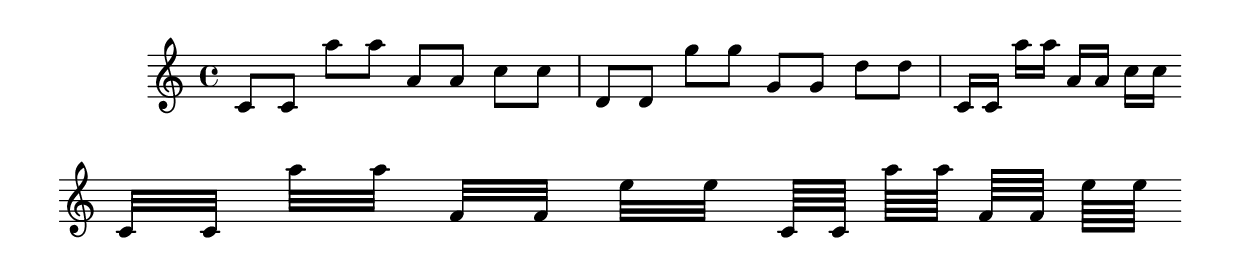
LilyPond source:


\version "2.4.0"

\header{

    texidoc = "In this test for beam quant positions for horizontal beams,
staff lines should be covered in all cases. For 32nd beams, the free stem
lengths are between 2 and 1.5."

}

\score{
	\relative c' { 
		 c8[ c]  a''[ a]
		 a,[ a]  c[ c]
		 d,8[ d]  g'[ g]
		 g,[ g]  d'[ d]
		 c,16[ c]  a''[ a]
		 a,[ a ]  c[ c]
		\break
		 c,32[  c]  a''[ a]
		 f,[ f]  e'[ e]
		 c,64[ c]  a''[ a]
		 f,[ f]  e'[ e]
		\break
	}
}


